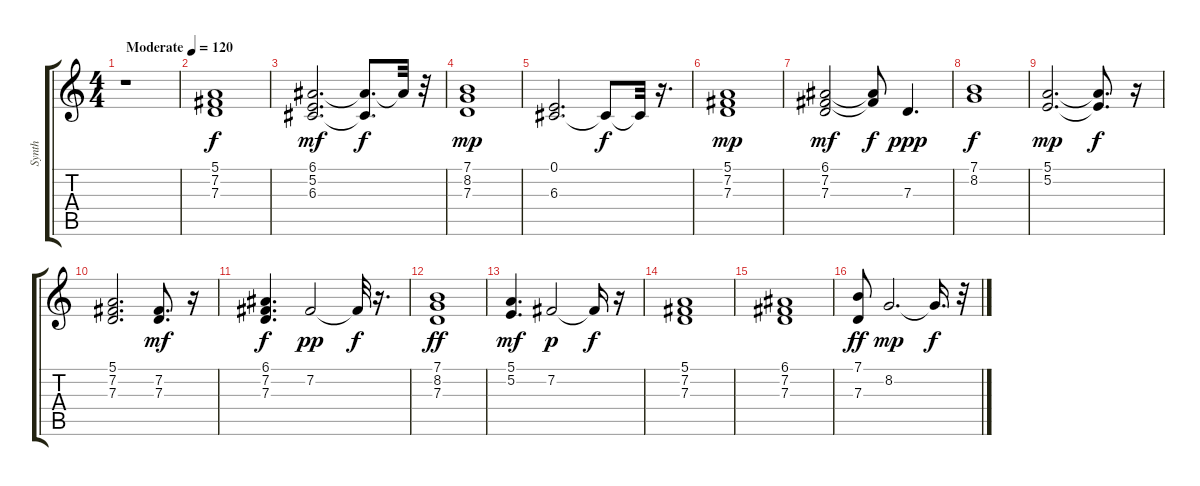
\track ("Synth" "Synth") {instrument synthstrings1}
\staff {score tabs}
\tuning (E4 B3 G3 D3 A2 E2) {hide}
\ts (4 4)
\tempo (120 "Moderate")
\clef g2
\ks c
r.1{dy f instrument synthstrings1} |
(5.1 7.2 7.3).1 |
(6.1 5.2 6.3).2{d dy mf} (6.1{t} 6.3{t}).8{d dy f} 6.1{t}.32 r.32 |
(7.1 8.2 7.3).1{dy mp} |
(0.1 6.3).2{d} 6.3{t}.8{dy f} 6.3{t}.32 r.16{d} |
(5.1 7.2 7.3).1{dy mp} |
(6.1 7.2 7.3).2{dy mf} (6.1{t} 7.2{t}).8{dy f} 7.3.4{d dy ppp} |
(7.1 8.2).1{dy f} |
(5.1 5.2).2{d dy mp} (5.1{t} 5.2{t}).8{d dy f} r.16 |
(5.1 7.2 7.3).2{d} (7.2 7.3).8{d dy mf} r.16 |
(6.1 7.2 7.3).4{d dy f} 7.2.2{dy pp} 7.2{t}.32{dy f} r.16{d} |
(7.1 8.2 7.3).1{dy ff} |
(5.1 5.2).4{d dy mf} 7.2.2{dy p} 7.2{t}.16{dy f} r.16 |
(5.1 7.2 7.3).1 |
(6.1 7.2 7.3).1 |
(7.1 7.3).8{dy ff} 8.2.2{d dy mp} 8.2{t}.16{d dy f} r.32
